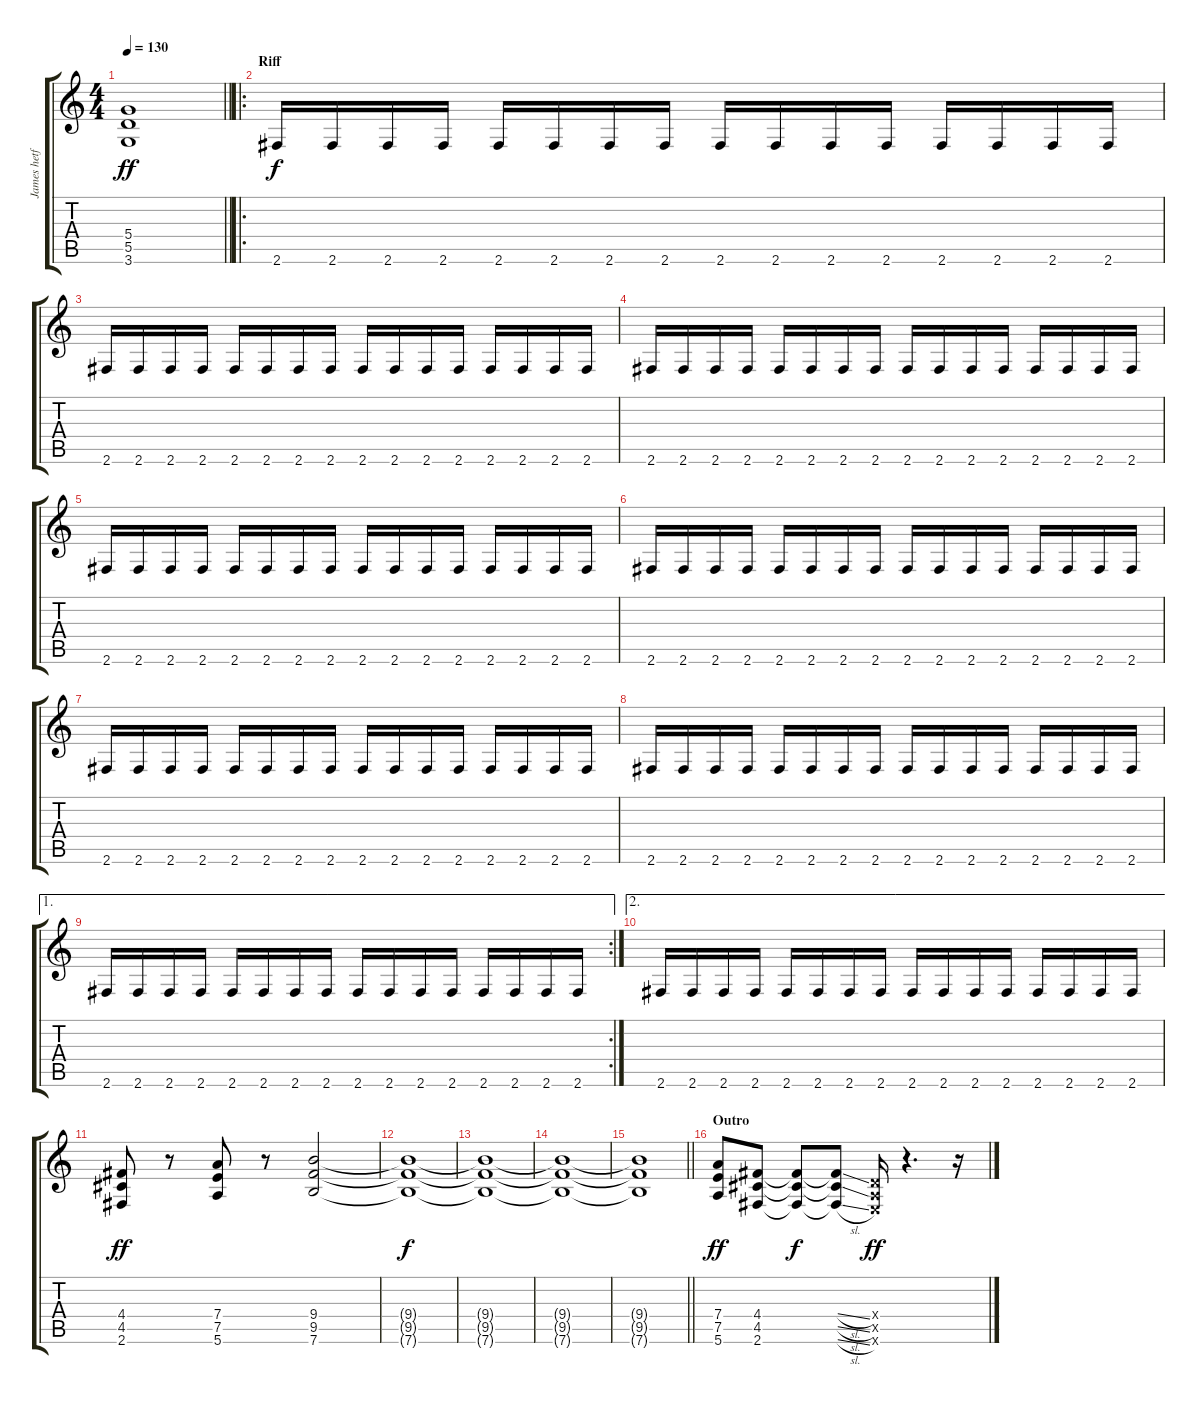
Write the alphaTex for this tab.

\track ("James hetfield" "James hetf") {instrument distortionguitar}
\staff {score tabs}
\tuning (E4 B3 G3 D3 A2 E2) {hide}
\ts (4 4)
\tempo 130
\clef g2
\barLineRight lightlight
\ks c
(5.4 5.5 3.6).1{dy ff} |
\ro
\section ("" "Riff")
2.6.16{dy f} 2.6.16 2.6.16 2.6.16 2.6.16 2.6.16 2.6.16 2.6.16 2.6.16 2.6.16 2.6.16 2.6.16 2.6.16 2.6.16 2.6.16 2.6.16 |
2.6.16 2.6.16 2.6.16 2.6.16 2.6.16 2.6.16 2.6.16 2.6.16 2.6.16 2.6.16 2.6.16 2.6.16 2.6.16 2.6.16 2.6.16 2.6.16 |
2.6.16 2.6.16 2.6.16 2.6.16 2.6.16 2.6.16 2.6.16 2.6.16 2.6.16 2.6.16 2.6.16 2.6.16 2.6.16 2.6.16 2.6.16 2.6.16 |
2.6.16 2.6.16 2.6.16 2.6.16 2.6.16 2.6.16 2.6.16 2.6.16 2.6.16 2.6.16 2.6.16 2.6.16 2.6.16 2.6.16 2.6.16 2.6.16 |
2.6.16 2.6.16 2.6.16 2.6.16 2.6.16 2.6.16 2.6.16 2.6.16 2.6.16 2.6.16 2.6.16 2.6.16 2.6.16 2.6.16 2.6.16 2.6.16 |
2.6.16 2.6.16 2.6.16 2.6.16 2.6.16 2.6.16 2.6.16 2.6.16 2.6.16 2.6.16 2.6.16 2.6.16 2.6.16 2.6.16 2.6.16 2.6.16 |
2.6.16 2.6.16 2.6.16 2.6.16 2.6.16 2.6.16 2.6.16 2.6.16 2.6.16 2.6.16 2.6.16 2.6.16 2.6.16 2.6.16 2.6.16 2.6.16 |
\ae 1
\rc 2
2.6.16 2.6.16 2.6.16 2.6.16 2.6.16 2.6.16 2.6.16 2.6.16 2.6.16 2.6.16 2.6.16 2.6.16 2.6.16 2.6.16 2.6.16 2.6.16 |
\ae 2
2.6.16 2.6.16 2.6.16 2.6.16 2.6.16 2.6.16 2.6.16 2.6.16 2.6.16 2.6.16 2.6.16 2.6.16 2.6.16 2.6.16 2.6.16 2.6.16 |
(4.4 4.5 2.6).8{dy ff} r.8 (7.4 7.5 5.6).8 r.8 (9.4 9.5 7.6).2 |
(9.4{t} 9.5{t} 7.6{t}).1{dy f} |
(9.4{t} 9.5{t} 7.6{t}).1 |
(9.4{t} 9.5{t} 7.6{t}).1 |
\barLineRight lightlight
(9.4{t} 9.5{t} 7.6{t}).1 |
\section ("" "Outro")
(7.4 7.5 5.6).8{dy ff volume 16} (4.4 4.5 2.6).8 (4.4{t} 4.5{t} 2.6{t}).8{dy f} (4.4{sl t} 4.5{sl t} 2.6{sl t}).8 (0.4{x} 0.5{x} 0.6{x}).16{dy ff} r.4{d} r.16
